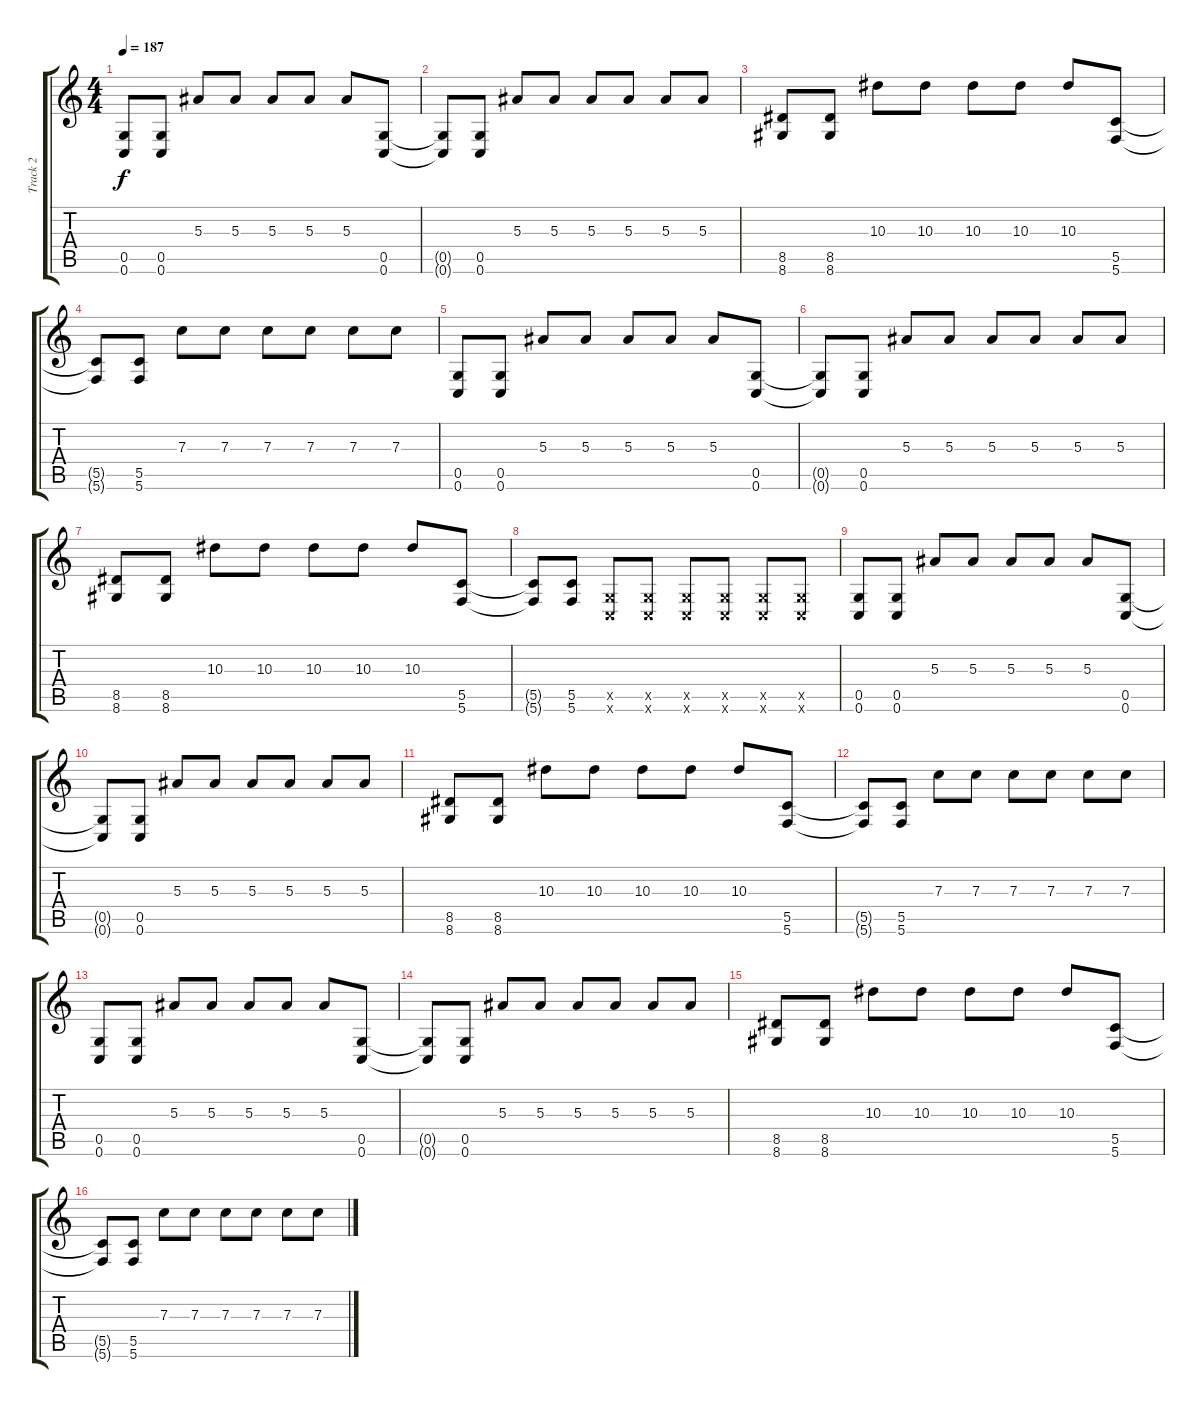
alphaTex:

\track ("Track 2" "Track 2") {instrument distortionguitar}
\staff {score tabs}
\tuning (D4 A3 F3 C3 G2 C2) {hide}
\ts (4 4)
\tempo 187
\clef g2
\ks c
(0.5 0.6).8{dy f} (0.5 0.6).8 5.3.8 5.3.8 5.3.8 5.3.8 5.3.8 (0.5 0.6).8 |
(0.5{t} 0.6{t}).8 (0.5 0.6).8 5.3.8 5.3.8 5.3.8 5.3.8 5.3.8 5.3.8 |
(8.5 8.6).8 (8.5 8.6).8 10.3.8 10.3.8 10.3.8 10.3.8 10.3.8 (5.5 5.6).8 |
(5.5{t} 5.6{t}).8 (5.5 5.6).8 7.3.8 7.3.8 7.3.8 7.3.8 7.3.8 7.3.8 |
(0.5 0.6).8 (0.5 0.6).8 5.3.8 5.3.8 5.3.8 5.3.8 5.3.8 (0.5 0.6).8 |
(0.5{t} 0.6{t}).8 (0.5 0.6).8 5.3.8 5.3.8 5.3.8 5.3.8 5.3.8 5.3.8 |
(8.5 8.6).8 (8.5 8.6).8 10.3.8 10.3.8 10.3.8 10.3.8 10.3.8 (5.5 5.6).8 |
(5.5{t} 5.6{t}).8 (5.5 5.6).8 (0.5{x} 0.6{x}).8 (0.5{x} 0.6{x}).8 (0.5{x} 0.6{x}).8 (0.5{x} 0.6{x}).8 (0.5{x} 0.6{x}).8 (0.5{x} 0.6{x}).8 |
(0.5 0.6).8 (0.5 0.6).8 5.3.8 5.3.8 5.3.8 5.3.8 5.3.8 (0.5 0.6).8 |
(0.5{t} 0.6{t}).8 (0.5 0.6).8 5.3.8 5.3.8 5.3.8 5.3.8 5.3.8 5.3.8 |
(8.5 8.6).8 (8.5 8.6).8 10.3.8 10.3.8 10.3.8 10.3.8 10.3.8 (5.5 5.6).8 |
(5.5{t} 5.6{t}).8 (5.5 5.6).8 7.3.8 7.3.8 7.3.8 7.3.8 7.3.8 7.3.8 |
(0.5 0.6).8 (0.5 0.6).8 5.3.8 5.3.8 5.3.8 5.3.8 5.3.8 (0.5 0.6).8 |
(0.5{t} 0.6{t}).8 (0.5 0.6).8 5.3.8 5.3.8 5.3.8 5.3.8 5.3.8 5.3.8 |
(8.5 8.6).8 (8.5 8.6).8 10.3.8 10.3.8 10.3.8 10.3.8 10.3.8 (5.5 5.6).8 |
(5.5{t} 5.6{t}).8 (5.5 5.6).8 7.3.8 7.3.8 7.3.8 7.3.8 7.3.8 7.3.8
